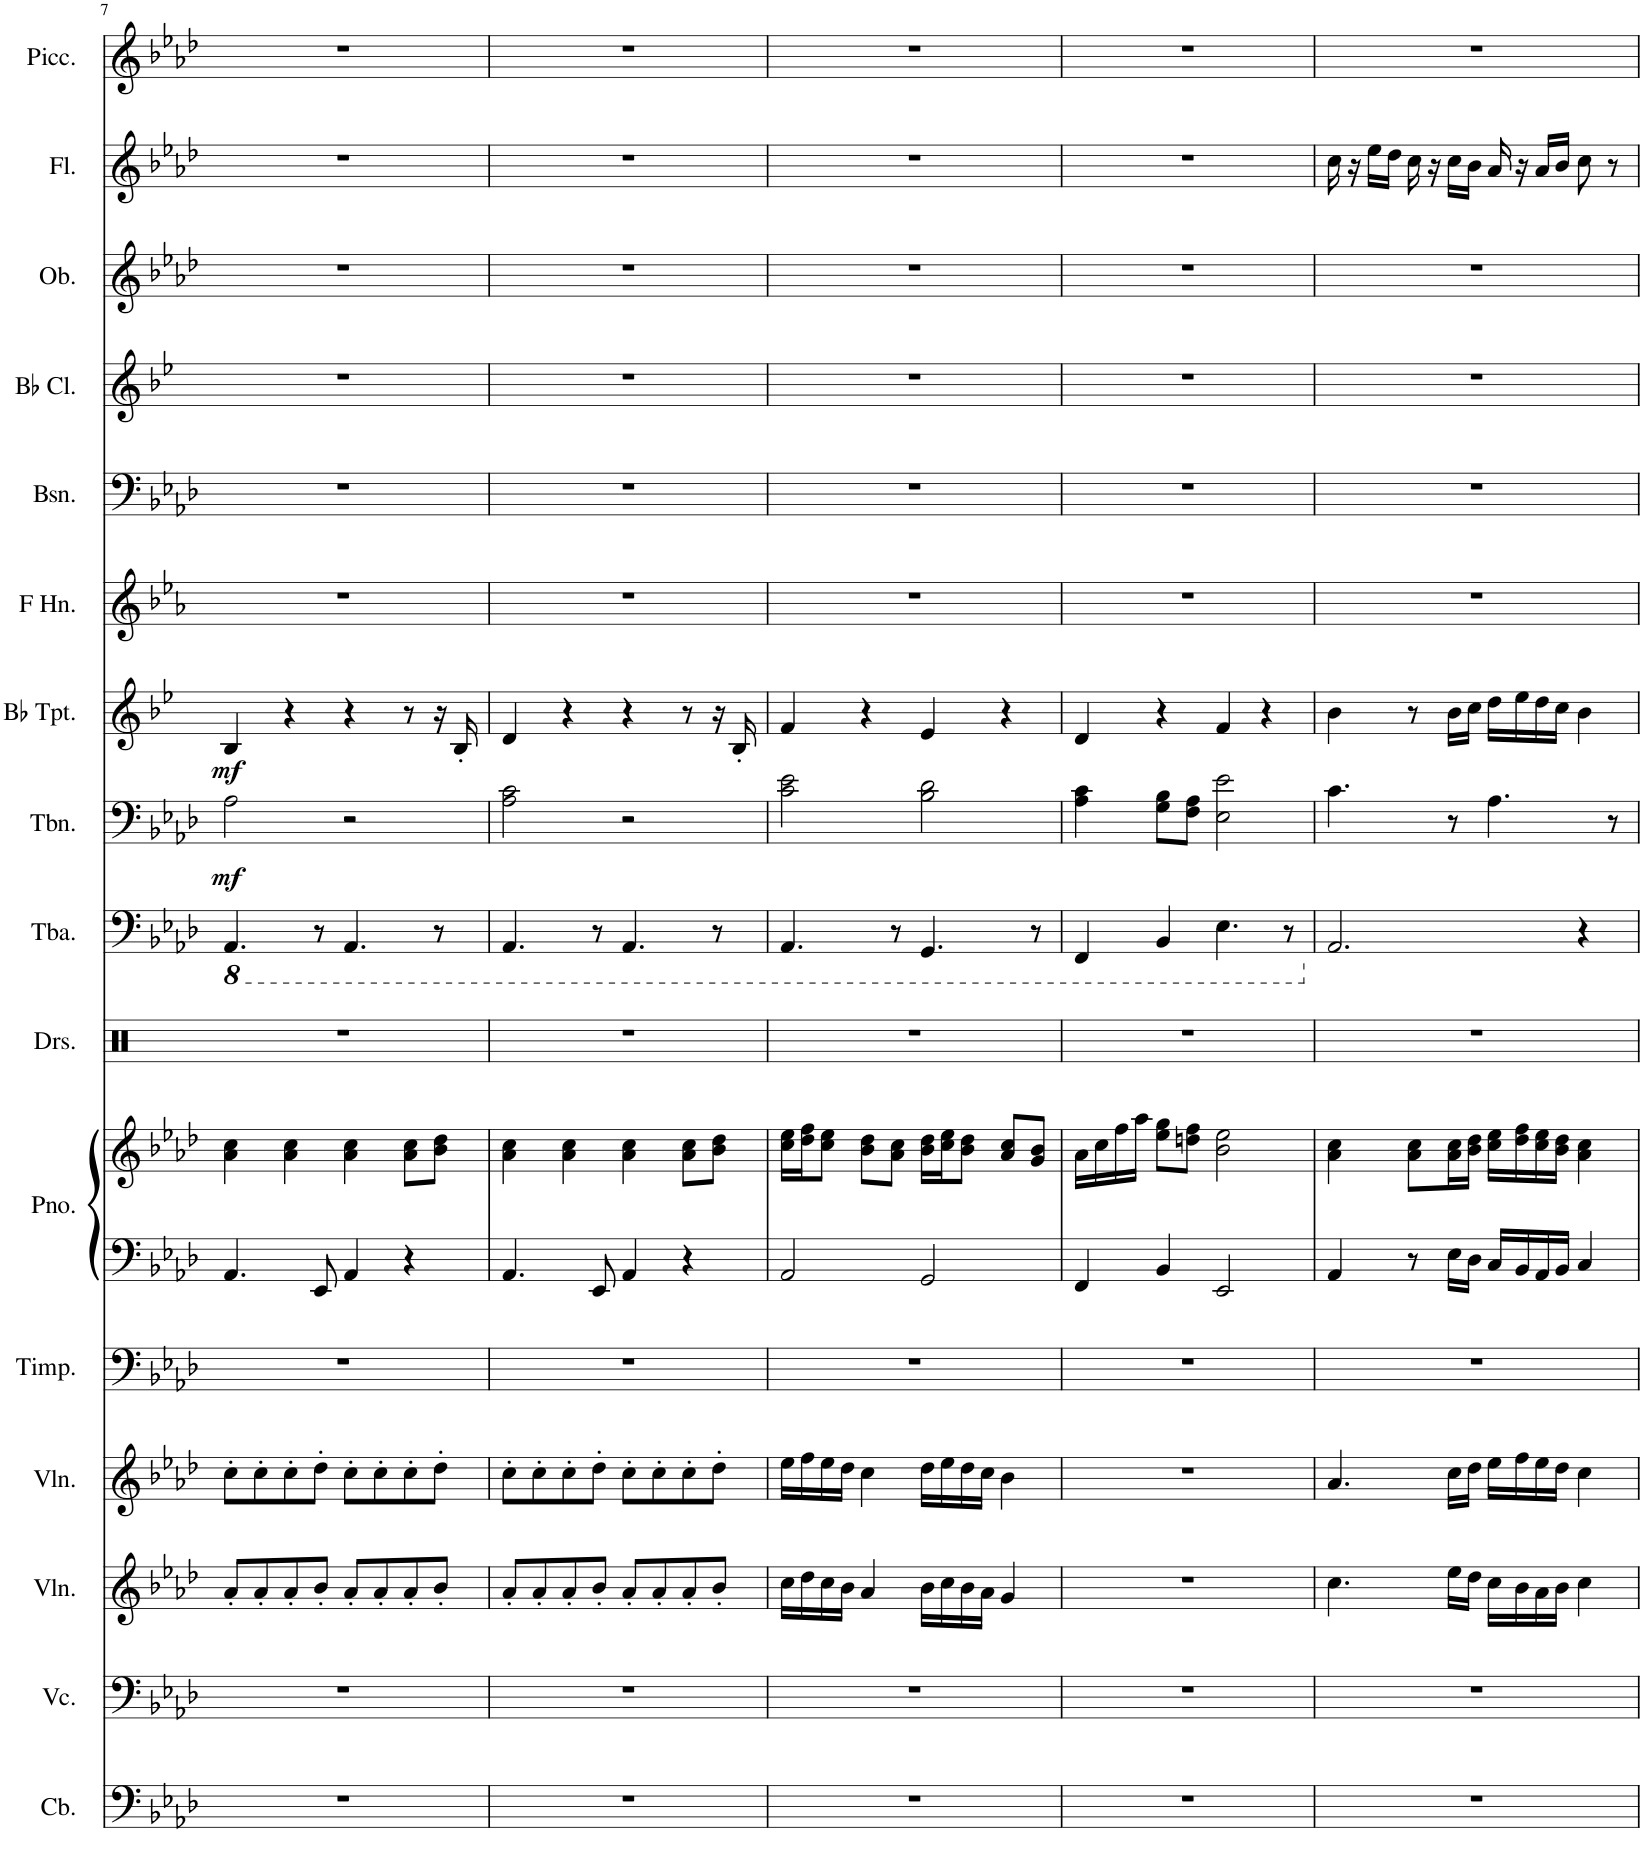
**kern	**kern	**kern	**kern	**kern	**kern	**kern	**kern	**kern	**kern	**dynam	**kern	**dynam	**kern	**kern	**kern	**kern	**kern	**kern
*part16	*part15	*part14	*part13	*part12	*part11	*part11	*part10	*part9	*part8	*part8	*part7	*part7	*part6	*part5	*part4	*part3	*part2	*part1
*staff17	*staff16	*staff15	*staff14	*staff13	*staff12	*staff11	*staff10	*staff9	*staff8	*staff8	*staff7	*staff7	*staff6	*staff5	*staff4	*staff3	*staff2	*staff1
*I"Contrabass	*I"Violoncello	*I"Violin	*I"Violin	*I"Timpani	*I"Piano	*	*I"Drumset	*I"Tuba	*I"Trombone	*	*I"Bb Trumpet	*	*I"Horn in F	*I"Bassoon	*I"Bb Clarinet	*I"Oboe	*I"Flute	*I"Piccolo
*I'Cb.	*I'Vc.	*I'Vln.	*I'Vln.	*I'Timp.	*I'Pno.	*	*I'Drs.	*I'Tba.	*I'Tbn.	*	*I'Bb Tpt.	*	*	*I'Bsn.	*I'Bb Cl.	*I'Ob.	*I'Fl.	*I'Picc.
!!LO:PB:g=z
*clefF4	*clefF4	*clefG2	*clefG2	*clefF4	*clefF4	*clefG2	*clefX	*clefF4	*clefF4	*	*clefG2	*	*clefG2	*clefF4	*clefG2	*clefG2	*clefG2	*clefG2
*Trd7c12	*	*	*	*	*	*	*	*	*	*	*Trd1c2	*	*Trd4c7	*	*Trd1c2	*	*	*Trd-7c-12
*k[b-e-a-d-]	*k[b-e-a-d-]	*k[b-e-a-d-]	*k[b-e-a-d-]	*k[b-e-a-d-]	*k[b-e-a-d-]	*k[b-e-a-d-]	*k[]	*k[b-e-a-d-]	*k[b-e-a-d-]	*	*k[b-e-]	*	*k[b-e-a-]	*k[b-e-a-d-]	*k[b-e-]	*k[b-e-a-d-]	*k[b-e-a-d-]	*k[b-e-a-d-]
*M4/4	*M4/4	*M4/4	*M4/4	*M4/4	*M4/4	*M4/4	*M4/4	*M4/4	*M4/4	*	*M4/4	*	*M4/4	*M4/4	*M4/4	*M4/4	*M4/4	*M4/4
*	*	*	*	*	*	*	*	*8ba	*	*	*	*	*	*	*	*	*	*
=7	=7	=7	=7	=7	=7	=7	=7	=7	=7	=7	=7	=7	=7	=7	=7	=7	=7	=7
!	!	!	!	!	!	!	!	!	!	!LO:DY:b	!	!LO:DY:b	!	!	!	!	!	!
1r	1r	8a-'/L	8cc'\L	1r	4.AA-/	4a-\ 4cc\	1r	4.AAA-/	2A-\	mf	4B-/	mf	1r	1r	1r	1r	1r	1r
.	.	8a-'/	8cc'\	.	.	.	.	.	.	.	.	.	.	.	.	.	.	.
.	.	8a-'/	8cc'\	.	.	4a-\ 4cc\	.	.	.	.	4r	.	.	.	.	.	.	.
.	.	8b-'/J	8dd-'\J	.	8EE-/	.	.	8r	.	.	.	.	.	.	.	.	.	.
.	.	8a-'/L	8cc'\L	.	4AA-/	4a-\ 4cc\	.	4.AAA-/	2r	.	4r	.	.	.	.	.	.	.
.	.	8a-'/	8cc'\	.	.	.	.	.	.	.	.	.	.	.	.	.	.	.
.	.	8a-'/	8cc'\	.	4r	8a-\ 8cc\L	.	.	.	.	8r	.	.	.	.	.	.	.
.	.	8b-'/J	8dd-'\J	.	.	8b-\ 8dd-\J	.	8r	.	.	16r	.	.	.	.	.	.	.
.	.	.	.	.	.	.	.	.	.	.	16B-'/	.	.	.	.	.	.	.
=8	=8	=8	=8	=8	=8	=8	=8	=8	=8	=8	=8	=8	=8	=8	=8	=8	=8	=8
1r	1r	8a-'/L	8cc'\L	1r	4.AA-/	4a-\ 4cc\	1r	4.AAA-/	2A-\ 2c\	.	4d/	.	1r	1r	1r	1r	1r	1r
.	.	8a-'/	8cc'\	.	.	.	.	.	.	.	.	.	.	.	.	.	.	.
.	.	8a-'/	8cc'\	.	.	4a-\ 4cc\	.	.	.	.	4r	.	.	.	.	.	.	.
.	.	8b-'/J	8dd-'\J	.	8EE-/	.	.	8r	.	.	.	.	.	.	.	.	.	.
.	.	8a-'/L	8cc'\L	.	4AA-/	4a-\ 4cc\	.	4.AAA-/	2r	.	4r	.	.	.	.	.	.	.
.	.	8a-'/	8cc'\	.	.	.	.	.	.	.	.	.	.	.	.	.	.	.
.	.	8a-'/	8cc'\	.	4r	8a-\ 8cc\L	.	.	.	.	8r	.	.	.	.	.	.	.
.	.	8b-'/J	8dd-'\J	.	.	8b-\ 8dd-\J	.	8r	.	.	16r	.	.	.	.	.	.	.
.	.	.	.	.	.	.	.	.	.	.	16B-'/	.	.	.	.	.	.	.
=9	=9	=9	=9	=9	=9	=9	=9	=9	=9	=9	=9	=9	=9	=9	=9	=9	=9	=9
1r	1r	16cc\LL	16ee-\LL	1r	2AA-/	16cc\ 16ee-\LL	1r	4.AAA-/	2c\ 2e-\	.	4f/	.	1r	1r	1r	1r	1r	1r
.	.	16dd-\	16ff\	.	.	16dd-\ 16ff\J	.	.	.	.	.	.	.	.	.	.	.	.
.	.	16cc\	16ee-\	.	.	8cc\ 8ee-\J	.	.	.	.	.	.	.	.	.	.	.	.
.	.	16b-\JJ	16dd-\JJ	.	.	.	.	.	.	.	.	.	.	.	.	.	.	.
.	.	4a-/	4cc\	.	.	8b-\ 8dd-\L	.	.	.	.	4r	.	.	.	.	.	.	.
.	.	.	.	.	.	8a-\ 8cc\J	.	8r	.	.	.	.	.	.	.	.	.	.
.	.	16b-\LL	16dd-\LL	.	2GG/	16b-\ 16dd-\LL	.	4.GGG/	2B-\ 2d-\	.	4e-/	.	.	.	.	.	.	.
.	.	16cc\	16ee-\	.	.	16cc\ 16ee-\J	.	.	.	.	.	.	.	.	.	.	.	.
.	.	16b-\	16dd-\	.	.	8b-\ 8dd-\J	.	.	.	.	.	.	.	.	.	.	.	.
.	.	16a-\JJ	16cc\JJ	.	.	.	.	.	.	.	.	.	.	.	.	.	.	.
.	.	4g/	4b-\	.	.	8a-/ 8cc/L	.	.	.	.	4r	.	.	.	.	.	.	.
.	.	.	.	.	.	8g/ 8b-/J	.	8r	.	.	.	.	.	.	.	.	.	.
=10	=10	=10	=10	=10	=10	=10	=10	=10	=10	=10	=10	=10	=10	=10	=10	=10	=10	=10
1r	1r	1r	1r	1r	4FF/	16a-\LL	1r	4FFF/	4A-\ 4c\	.	4d/	.	1r	1r	1r	1r	1r	1r
.	.	.	.	.	.	16cc\	.	.	.	.	.	.	.	.	.	.	.	.
.	.	.	.	.	.	16ff\	.	.	.	.	.	.	.	.	.	.	.	.
.	.	.	.	.	.	16aa-\JJ	.	.	.	.	.	.	.	.	.	.	.	.
.	.	.	.	.	4BB-/	8ee-\ 8gg\L	.	4BBB-/	8G\ 8B-\L	.	4r	.	.	.	.	.	.	.
.	.	.	.	.	.	8ddn\ 8ff\J	.	.	8F\ 8A-\J	.	.	.	.	.	.	.	.	.
.	.	.	.	.	2EE-/	2b-\ 2ee-\	.	4.EE-\	2E-\ 2e-\	.	4f/	.	.	.	.	.	.	.
.	.	.	.	.	.	.	.	.	.	.	4r	.	.	.	.	.	.	.
.	.	.	.	.	.	.	.	8r	.	.	.	.	.	.	.	.	.	.
=11	=11	=11	=11	=11	=11	=11	=11	=11	=11	=11	=11	=11	=11	=11	=11	=11	=11	=11
*	*	*	*	*	*	*	*	*X8ba	*	*	*	*	*	*	*	*	*	*
1r	1r	4.cc\	4.a-/	1r	4AA-/	4a-\ 4cc\	1r	2.AA-/	4.c\	.	4b-\	.	1r	1r	1r	1r	16cc\	1r
.	.	.	.	.	.	.	.	.	.	.	.	.	.	.	.	.	16r	.
.	.	.	.	.	.	.	.	.	.	.	.	.	.	.	.	.	16ee-\LL	.
.	.	.	.	.	.	.	.	.	.	.	.	.	.	.	.	.	16dd-\JJ	.
.	.	.	.	.	8r	8a-\ 8cc\L	.	.	.	.	8r	.	.	.	.	.	16cc\	.
.	.	.	.	.	.	.	.	.	.	.	.	.	.	.	.	.	16r	.
.	.	16ee-\LL	16cc\LL	.	16E-\LL	16a-\ 16cc\L	.	.	8r	.	16b-\LL	.	.	.	.	.	16cc\LL	.
.	.	16dd-\JJ	16dd-\JJ	.	16D-\JJ	16b-\ 16dd-\JJ	.	.	.	.	16cc\JJ	.	.	.	.	.	16b-\JJ	.
.	.	16cc\LL	16ee-\LL	.	16C/LL	16cc\ 16ee-\LL	.	.	4.A-\	.	16dd\LL	.	.	.	.	.	16a-/	.
.	.	16b-\	16ff\	.	16BB-/	16dd-\ 16ff\	.	.	.	.	16ee-\	.	.	.	.	.	16r	.
.	.	16a-\	16ee-\	.	16AA-/	16cc\ 16ee-\	.	.	.	.	16dd\	.	.	.	.	.	16a-/LL	.
.	.	16b-\JJ	16dd-\JJ	.	16BB-/JJ	16b-\ 16dd-\JJ	.	.	.	.	16cc\JJ	.	.	.	.	.	16b-/JJ	.
.	.	4cc\	4cc\	.	4C/	4a-\ 4cc\	.	4r	.	.	4b-\	.	.	.	.	.	8cc\	.
.	.	.	.	.	.	.	.	.	8r	.	.	.	.	.	.	.	8r	.
=	=	=	=	=	=	=	=	=	=	=	=	=	=	=	=	=	=	=
*-	*-	*-	*-	*-	*-	*-	*-	*-	*-	*-	*-	*-	*-	*-	*-	*-	*-	*-
